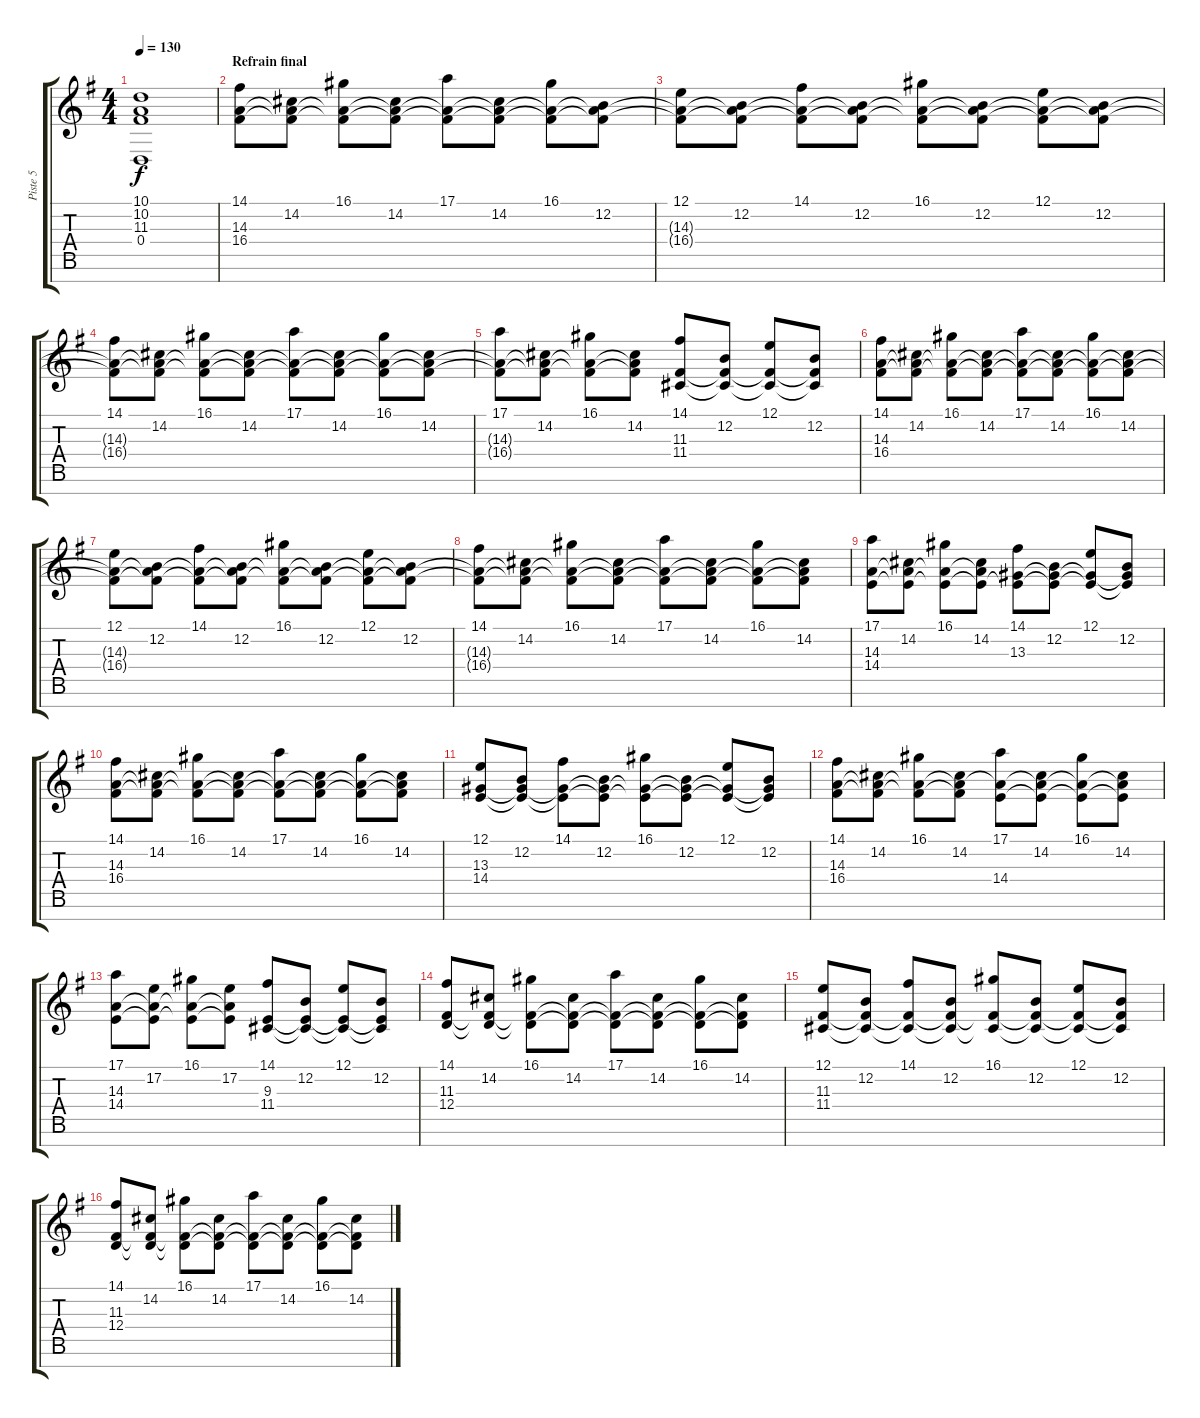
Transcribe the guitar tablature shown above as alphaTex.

\track ("Piste 5" "Piste 5") {instrument stringensemble1}
\staff {score tabs}
\tuning (E4 B3 G3 D3 A2 E2 B1) {hide}
\ts (4 4)
\tempo 130
\clef g2
\ks eminor
(10.1 10.2 11.3 0.4).1{dy f} |
\section ("" "Refrain final")
(14.1 14.3 16.4).8 (14.2 14.3{t} 16.4{t}).8 (16.1 14.3{t} 16.4{t}).8 (14.2 14.3{t} 16.4{t}).8 (17.1 14.3{t} 16.4{t}).8 (14.2 14.3{t} 16.4{t}).8 (16.1 14.3{t} 16.4{t}).8 (12.2 14.3{t} 16.4{t}).8 |
(12.1 14.3{t} 16.4{t}).8 (12.2 14.3{t} 16.4{t}).8 (14.1 14.3{t} 16.4{t}).8 (12.2 14.3{t} 16.4{t}).8 (16.1 14.3{t} 16.4{t}).8 (12.2 14.3{t} 16.4{t}).8 (12.1 14.3{t} 16.4{t}).8 (12.2 14.3{t} 16.4{t}).8 |
(14.1 14.3{t} 16.4{t}).8 (14.2 14.3{t} 16.4{t}).8 (16.1 14.3{t} 16.4{t}).8 (14.2 14.3{t} 16.4{t}).8 (17.1 14.3{t} 16.4{t}).8 (14.2 14.3{t} 16.4{t}).8 (16.1 14.3{t} 16.4{t}).8 (14.2 14.3{t} 16.4{t}).8 |
(17.1 14.3{t} 16.4{t}).8 (14.2 14.3{t} 16.4{t}).8 (16.1 14.3{t} 16.4{t}).8 (14.2 14.3{t} 16.4{t}).8 (14.1 11.3 11.4).8 (12.2 11.3{t} 11.4{t}).8 (12.1 11.3{t} 11.4{t}).8 (12.2 11.3{t} 11.4{t}).8 |
(14.1 14.3 16.4).8 (14.2 14.3{t} 16.4{t}).8 (16.1 14.3{t} 16.4{t}).8 (14.2 14.3{t} 16.4{t}).8 (17.1 14.3{t} 16.4{t}).8 (14.2 14.3{t} 16.4{t}).8 (16.1 14.3{t} 16.4{t}).8 (14.2 14.3{t} 16.4{t}).8 |
(12.1 14.3{t} 16.4{t}).8 (12.2 14.3{t} 16.4{t}).8 (14.1 14.3{t} 16.4{t}).8 (12.2 14.3{t} 16.4{t}).8 (16.1 14.3{t} 16.4{t}).8 (12.2 14.3{t} 16.4{t}).8 (12.1 14.3{t} 16.4{t}).8 (12.2 14.3{t} 16.4{t}).8 |
(14.1 14.3{t} 16.4{t}).8 (14.2 14.3{t} 16.4{t}).8 (16.1 14.3{t} 16.4{t}).8 (14.2 14.3{t} 16.4{t}).8 (17.1 14.3{t} 16.4{t}).8 (14.2 14.3{t} 16.4{t}).8 (16.1 14.3{t} 16.4{t}).8 (14.2 14.3{t} 16.4{t}).8 |
(17.1 14.3 14.4).8 (14.2 14.3{t} 14.4{t}).8 (16.1 14.3{t} 14.4{t}).8 (14.2 14.3{t} 14.4{t}).8 (14.1 13.3 14.4{t}).8 (12.2 13.3{t} 14.4{t}).8 (12.1 13.3{t} 14.4{t}).8 (12.2 13.3{t} 14.4{t}).8 |
(14.1 14.3 16.4).8 (14.2 14.3{t} 16.4{t}).8 (16.1 14.3{t} 16.4{t}).8 (14.2 14.3{t} 16.4{t}).8 (17.1 14.3{t} 16.4{t}).8 (14.2 14.3{t} 16.4{t}).8 (16.1 14.3{t} 16.4{t}).8 (14.2 14.3{t} 16.4{t}).8 |
(12.1 13.3 14.4).8 (12.2 13.3{t} 14.4{t}).8 (14.1 13.3{t} 14.4{t}).8 (12.2 13.3{t} 14.4{t}).8 (16.1 13.3{t} 14.4{t}).8 (12.2 13.3{t} 14.4{t}).8 (12.1 13.3{t} 14.4{t}).8 (12.2 13.3{t} 14.4{t}).8 |
(14.1 14.3 16.4).8 (14.2 14.3{t} 16.4{t}).8 (16.1 14.3{t} 16.4{t}).8 (14.2 14.3{t} 16.4{t}).8 (17.1 14.3{t} 14.4).8 (14.2 14.3{t} 14.4{t}).8 (16.1 14.3{t} 14.4{t}).8 (14.2 14.3{t} 14.4{t}).8 |
(17.1 14.3 14.4).8 (17.2 14.3{t} 14.4{t}).8 (16.1 14.3{t} 14.4{t}).8 (17.2 14.3{t} 14.4{t}).8 (14.1 9.3 11.4).8 (12.2 9.3{t} 11.4{t}).8 (12.1 9.3{t} 11.4{t}).8 (12.2 9.3{t} 11.4{t}).8 |
(14.1 11.3 12.4).8 (14.2 11.3{t} 12.4{t}).8 (16.1 11.3{t} 12.4{t}).8 (14.2 11.3{t} 12.4{t}).8 (17.1 11.3{t} 12.4{t}).8 (14.2 11.3{t} 12.4{t}).8 (16.1 11.3{t} 12.4{t}).8 (14.2 11.3{t} 12.4{t}).8 |
(12.1 11.3 11.4).8 (12.2 11.3{t} 11.4{t}).8 (14.1 11.3{t} 11.4{t}).8 (12.2 11.3{t} 11.4{t}).8 (16.1 11.3{t} 11.4{t}).8 (12.2 11.3{t} 11.4{t}).8 (12.1 11.3{t} 11.4{t}).8 (12.2 11.3{t} 11.4{t}).8 |
(14.1 11.3 12.4).8 (14.2 11.3{t} 12.4{t}).8 (16.1 11.3{t} 12.4{t}).8 (14.2 11.3{t} 12.4{t}).8 (17.1 11.3{t} 12.4{t}).8 (14.2 11.3{t} 12.4{t}).8 (16.1 11.3{t} 12.4{t}).8 (14.2 11.3{t} 12.4{t}).8
